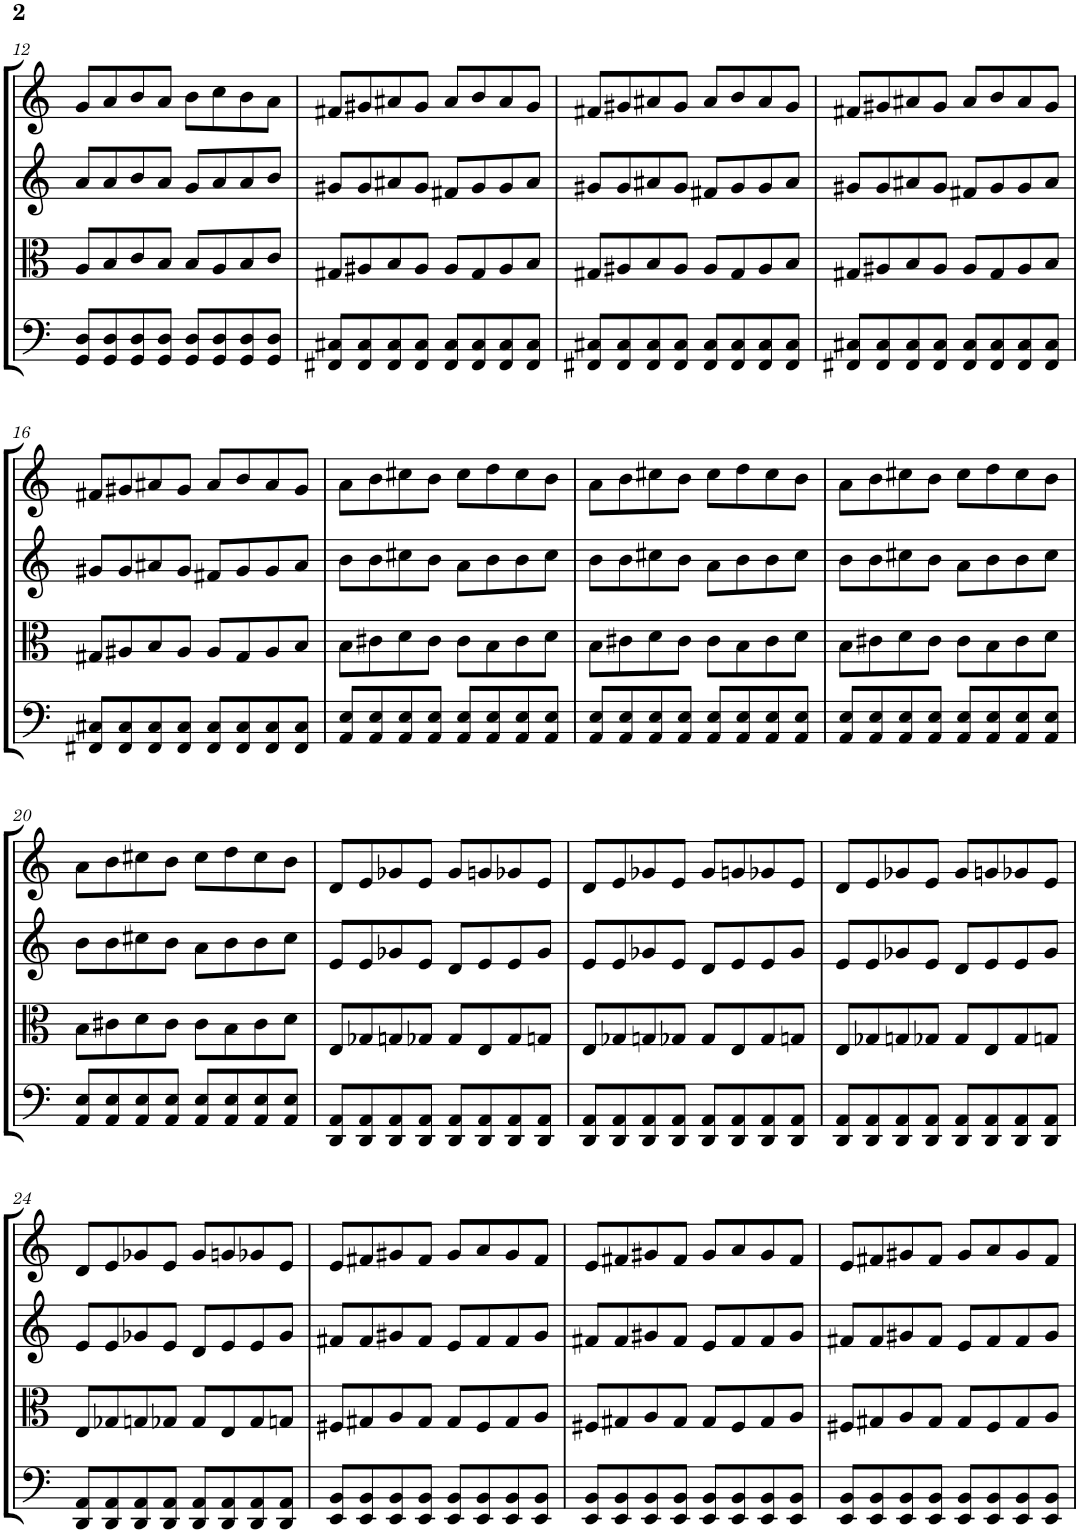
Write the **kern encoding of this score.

**kern	**kern	**kern	**kern
*part4	*part3	*part2	*part1
*staff4	*staff3	*staff2	*staff1
*I"Violoncello	*I"Viola	*I"Violin II	*I"Violin I
*I'Vc	*I'Vla	*I'Vln	*I'Vln
!!LO:PB:g=z
*clefF4	*clefC3	*clefG2	*clefG2
*k[]	*k[]	*k[]	*k[]
*M4/4	*M4/4	*M4/4	*M4/4
=12	=12	=12	=12
8GG/ 8D/L	8A/L	8a/L	8g/L
8GG/ 8D/	8B/	8a/	8a/
8GG/ 8D/	8c/	8b/	8b/
8GG/ 8D/J	8B/J	8a/J	8a/J
8GG/ 8D/L	8B/L	8g/L	8b\L
8GG/ 8D/	8A/	8a/	8cc\
8GG/ 8D/	8B/	8a/	8b\
8GG/ 8D/J	8c/J	8b/J	8a\J
=13	=13	=13	=13
8FF#X/ 8C#X/L	8G#X/L	8g#X/L	8f#X/L
8FF#/ 8C#/	8A#X/	8g#/	8g#X/
8FF#/ 8C#/	8B/	8a#X/	8a#X/
8FF#/ 8C#/J	8A#/J	8g#/J	8g#/J
8FF#/ 8C#/L	8A#/L	8f#X/L	8a#/L
8FF#/ 8C#/	8G#/	8g#/	8b/
8FF#/ 8C#/	8A#/	8g#/	8a#/
8FF#/ 8C#/J	8B/J	8a#/J	8g#/J
=14	=14	=14	=14
8FF#X/ 8C#X/L	8G#X/L	8g#X/L	8f#X/L
8FF#/ 8C#/	8A#X/	8g#/	8g#X/
8FF#/ 8C#/	8B/	8a#X/	8a#X/
8FF#/ 8C#/J	8A#/J	8g#/J	8g#/J
8FF#/ 8C#/L	8A#/L	8f#X/L	8a#/L
8FF#/ 8C#/	8G#/	8g#/	8b/
8FF#/ 8C#/	8A#/	8g#/	8a#/
8FF#/ 8C#/J	8B/J	8a#/J	8g#/J
=15	=15	=15	=15
8FF#X/ 8C#X/L	8G#X/L	8g#X/L	8f#X/L
8FF#/ 8C#/	8A#X/	8g#/	8g#X/
8FF#/ 8C#/	8B/	8a#X/	8a#X/
8FF#/ 8C#/J	8A#/J	8g#/J	8g#/J
8FF#/ 8C#/L	8A#/L	8f#X/L	8a#/L
8FF#/ 8C#/	8G#/	8g#/	8b/
8FF#/ 8C#/	8A#/	8g#/	8a#/
8FF#/ 8C#/J	8B/J	8a#/J	8g#/J
!!LO:LB:g=z
=16	=16	=16	=16
8FF#X/ 8C#X/L	8G#X/L	8g#X/L	8f#X/L
8FF#/ 8C#/	8A#X/	8g#/	8g#X/
8FF#/ 8C#/	8B/	8a#X/	8a#X/
8FF#/ 8C#/J	8A#/J	8g#/J	8g#/J
8FF#/ 8C#/L	8A#/L	8f#X/L	8a#/L
8FF#/ 8C#/	8G#/	8g#/	8b/
8FF#/ 8C#/	8A#/	8g#/	8a#/
8FF#/ 8C#/J	8B/J	8a#/J	8g#/J
=17	=17	=17	=17
8AA/ 8E/L	8B\L	8b\L	8a\L
8AA/ 8E/	8c#X\	8b\	8b\
8AA/ 8E/	8d\	8cc#X\	8cc#X\
8AA/ 8E/J	8c#\J	8b\J	8b\J
8AA/ 8E/L	8c#\L	8a\L	8cc#\L
8AA/ 8E/	8B\	8b\	8dd\
8AA/ 8E/	8c#\	8b\	8cc#\
8AA/ 8E/J	8d\J	8cc#\J	8b\J
=18	=18	=18	=18
8AA/ 8E/L	8B\L	8b\L	8a\L
8AA/ 8E/	8c#X\	8b\	8b\
8AA/ 8E/	8d\	8cc#X\	8cc#X\
8AA/ 8E/J	8c#\J	8b\J	8b\J
8AA/ 8E/L	8c#\L	8a\L	8cc#\L
8AA/ 8E/	8B\	8b\	8dd\
8AA/ 8E/	8c#\	8b\	8cc#\
8AA/ 8E/J	8d\J	8cc#\J	8b\J
=19	=19	=19	=19
8AA/ 8E/L	8B\L	8b\L	8a\L
8AA/ 8E/	8c#X\	8b\	8b\
8AA/ 8E/	8d\	8cc#X\	8cc#X\
8AA/ 8E/J	8c#\J	8b\J	8b\J
8AA/ 8E/L	8c#\L	8a\L	8cc#\L
8AA/ 8E/	8B\	8b\	8dd\
8AA/ 8E/	8c#\	8b\	8cc#\
8AA/ 8E/J	8d\J	8cc#\J	8b\J
!!LO:LB:g=z
=20	=20	=20	=20
8AA/ 8E/L	8B\L	8b\L	8a\L
8AA/ 8E/	8c#X\	8b\	8b\
8AA/ 8E/	8d\	8cc#X\	8cc#X\
8AA/ 8E/J	8c#\J	8b\J	8b\J
8AA/ 8E/L	8c#\L	8a\L	8cc#\L
8AA/ 8E/	8B\	8b\	8dd\
8AA/ 8E/	8c#\	8b\	8cc#\
8AA/ 8E/J	8d\J	8cc#\J	8b\J
=21	=21	=21	=21
8DD/ 8AA/L	8E/L	8e/L	8d/L
8DD/ 8AA/	8G-X/	8e/	8e/
8DD/ 8AA/	8Gn/	8g-X/	8g-X/
8DD/ 8AA/J	8G-X/J	8e/J	8e/J
8DD/ 8AA/L	8G-/L	8d/L	8g-/L
8DD/ 8AA/	8E/	8e/	8gn/
8DD/ 8AA/	8G-/	8e/	8g-X/
8DD/ 8AA/J	8Gn/J	8g-/J	8e/J
=22	=22	=22	=22
8DD/ 8AA/L	8E/L	8e/L	8d/L
8DD/ 8AA/	8G-X/	8e/	8e/
8DD/ 8AA/	8Gn/	8g-X/	8g-X/
8DD/ 8AA/J	8G-X/J	8e/J	8e/J
8DD/ 8AA/L	8G-/L	8d/L	8g-/L
8DD/ 8AA/	8E/	8e/	8gn/
8DD/ 8AA/	8G-/	8e/	8g-X/
8DD/ 8AA/J	8Gn/J	8g-/J	8e/J
=23	=23	=23	=23
8DD/ 8AA/L	8E/L	8e/L	8d/L
8DD/ 8AA/	8G-X/	8e/	8e/
8DD/ 8AA/	8Gn/	8g-X/	8g-X/
8DD/ 8AA/J	8G-X/J	8e/J	8e/J
8DD/ 8AA/L	8G-/L	8d/L	8g-/L
8DD/ 8AA/	8E/	8e/	8gn/
8DD/ 8AA/	8G-/	8e/	8g-X/
8DD/ 8AA/J	8Gn/J	8g-/J	8e/J
!!LO:LB:g=z
=24	=24	=24	=24
8DD/ 8AA/L	8E/L	8e/L	8d/L
8DD/ 8AA/	8G-X/	8e/	8e/
8DD/ 8AA/	8Gn/	8g-X/	8g-X/
8DD/ 8AA/J	8G-X/J	8e/J	8e/J
8DD/ 8AA/L	8G-/L	8d/L	8g-/L
8DD/ 8AA/	8E/	8e/	8gn/
8DD/ 8AA/	8G-/	8e/	8g-X/
8DD/ 8AA/J	8Gn/J	8g-/J	8e/J
=25	=25	=25	=25
8EE/ 8BB/L	8F#X/L	8f#X/L	8e/L
8EE/ 8BB/	8G#X/	8f#/	8f#X/
8EE/ 8BB/	8A/	8g#X/	8g#X/
8EE/ 8BB/J	8G#/J	8f#/J	8f#/J
8EE/ 8BB/L	8G#/L	8e/L	8g#/L
8EE/ 8BB/	8F#/	8f#/	8a/
8EE/ 8BB/	8G#/	8f#/	8g#/
8EE/ 8BB/J	8A/J	8g#/J	8f#/J
=26	=26	=26	=26
8EE/ 8BB/L	8F#X/L	8f#X/L	8e/L
8EE/ 8BB/	8G#X/	8f#/	8f#X/
8EE/ 8BB/	8A/	8g#X/	8g#X/
8EE/ 8BB/J	8G#/J	8f#/J	8f#/J
8EE/ 8BB/L	8G#/L	8e/L	8g#/L
8EE/ 8BB/	8F#/	8f#/	8a/
8EE/ 8BB/	8G#/	8f#/	8g#/
8EE/ 8BB/J	8A/J	8g#/J	8f#/J
=27	=27	=27	=27
8EE/ 8BB/L	8F#X/L	8f#X/L	8e/L
8EE/ 8BB/	8G#X/	8f#/	8f#X/
8EE/ 8BB/	8A/	8g#X/	8g#X/
8EE/ 8BB/J	8G#/J	8f#/J	8f#/J
8EE/ 8BB/L	8G#/L	8e/L	8g#/L
8EE/ 8BB/	8F#/	8f#/	8a/
8EE/ 8BB/	8G#/	8f#/	8g#/
8EE/ 8BB/J	8A/J	8g#/J	8f#/J
=	=	=	=
*-	*-	*-	*-
